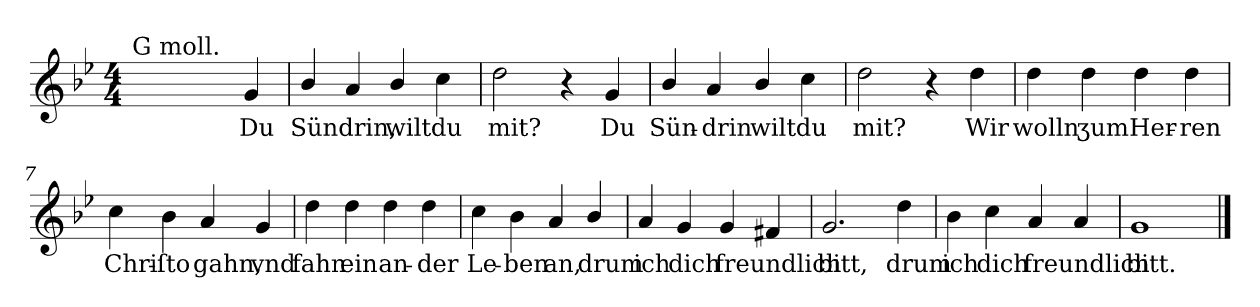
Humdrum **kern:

**kern	**text
*part1	*part1
*staff1	*staff1
*k[b-e-]	*
*g:	*
*M4/4	*
=1	=1
!LO:TX:a:t=G moll.	!
2ryy	.
4ryy	.
4g	Du
=2	=2
4b-/	Sündrin,
4a	.
4b-/	wilt
4cc	du
=3	=3
2dd	mit?
4r	.
4g	Du
=4	=4
4b-/	Sün-
4a	-drin
4b-/	wilt
4cc	du
=5	=5
2dd	mit?
4r	.
4dd	Wir
=6	=6
4dd	wolln
4dd	ʒum
4dd	Her-
4dd	-ren
=7	=7
4cc	Chri-
4b-	-ſto
4a	gahn,
4g	vnd
=8	=8
4dd	fahn
4dd	ein
4dd	an-
4dd	-der
=9	=9
4cc	Le-
4b-	-ben
4a	an,
4b-/	drum
=10	=10
4a	ich
4g	dich
4g	freundlich
4f#X	.
=11	=11
2.g	bitt,
4dd	drum
=12	=12
4b-	ich
4cc	dich
4a	freundlich
4a	.
=13	=13
1g/	bitt.
==	==
*-	*-
